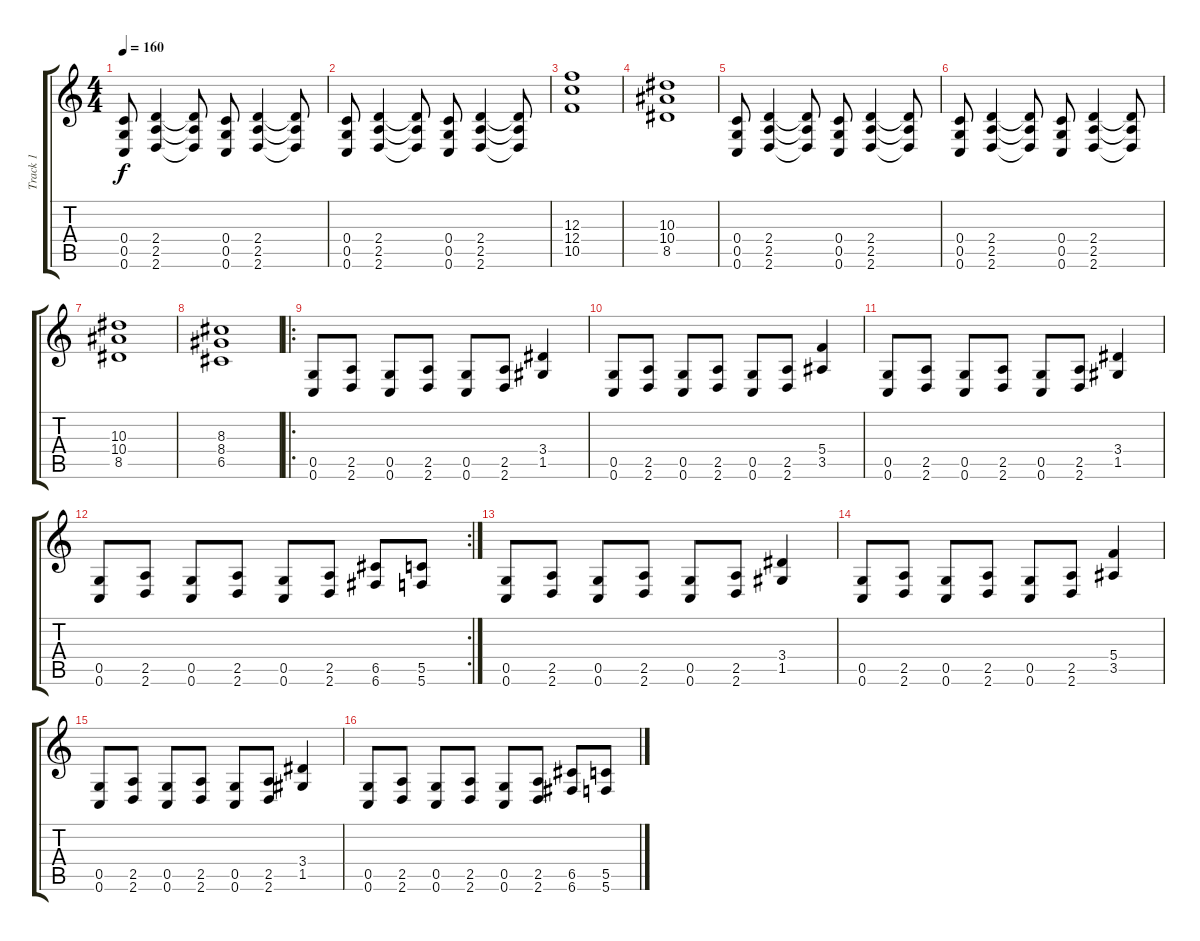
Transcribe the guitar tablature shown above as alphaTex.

\track ("Track 1" "Track 1") {instrument distortionguitar}
\staff {score tabs}
\tuning (D4 A3 F3 C3 G2 C2) {hide}
\ts (4 4)
\tempo 170
\tempo 160
\clef g2
\ks c
(0.4 0.5 0.6).8{dy f} (2.4 2.5 2.6).4 (2.4{t} 2.5{t} 2.6{t}).8 (0.4 0.5 0.6).8 (2.4 2.5 2.6).4 (2.4{t} 2.5{t} 2.6{t}).8 |
(0.4 0.5 0.6).8 (2.4 2.5 2.6).4 (2.4{t} 2.5{t} 2.6{t}).8 (0.4 0.5 0.6).8 (2.4 2.5 2.6).4 (2.4{t} 2.5{t} 2.6{t}).8 |
(12.3 12.4 10.5).1 |
(10.3 10.4 8.5).1 |
(0.4 0.5 0.6).8 (2.4 2.5 2.6).4 (2.4{t} 2.5{t} 2.6{t}).8 (0.4 0.5 0.6).8 (2.4 2.5 2.6).4 (2.4{t} 2.5{t} 2.6{t}).8 |
(0.4 0.5 0.6).8 (2.4 2.5 2.6).4 (2.4{t} 2.5{t} 2.6{t}).8 (0.4 0.5 0.6).8 (2.4 2.5 2.6).4 (2.4{t} 2.5{t} 2.6{t}).8 |
(10.3 10.4 8.5).1 |
(8.3 8.4 6.5).1 |
\ro
(0.5 0.6).8 (2.5 2.6).8 (0.5 0.6).8 (2.5 2.6).8 (0.5 0.6).8 (2.5 2.6).8 (3.4 1.5).4 |
(0.5 0.6).8 (2.5 2.6).8 (0.5 0.6).8 (2.5 2.6).8 (0.5 0.6).8 (2.5 2.6).8 (5.4 3.5).4 |
(0.5 0.6).8 (2.5 2.6).8 (0.5 0.6).8 (2.5 2.6).8 (0.5 0.6).8 (2.5 2.6).8 (3.4 1.5).4 |
\rc 2
(0.5 0.6).8 (2.5 2.6).8 (0.5 0.6).8 (2.5 2.6).8 (0.5 0.6).8 (2.5 2.6).8 (6.5 6.6).8 (5.5 5.6).8 |
(0.5 0.6).8 (2.5 2.6).8 (0.5 0.6).8 (2.5 2.6).8 (0.5 0.6).8 (2.5 2.6).8 (3.4 1.5).4 |
(0.5 0.6).8 (2.5 2.6).8 (0.5 0.6).8 (2.5 2.6).8 (0.5 0.6).8 (2.5 2.6).8 (5.4 3.5).4 |
(0.5 0.6).8 (2.5 2.6).8 (0.5 0.6).8 (2.5 2.6).8 (0.5 0.6).8 (2.5 2.6).8 (3.4 1.5).4 |
(0.5 0.6).8 (2.5 2.6).8 (0.5 0.6).8 (2.5 2.6).8 (0.5 0.6).8 (2.5 2.6).8 (6.5 6.6).8 (5.5 5.6).8
